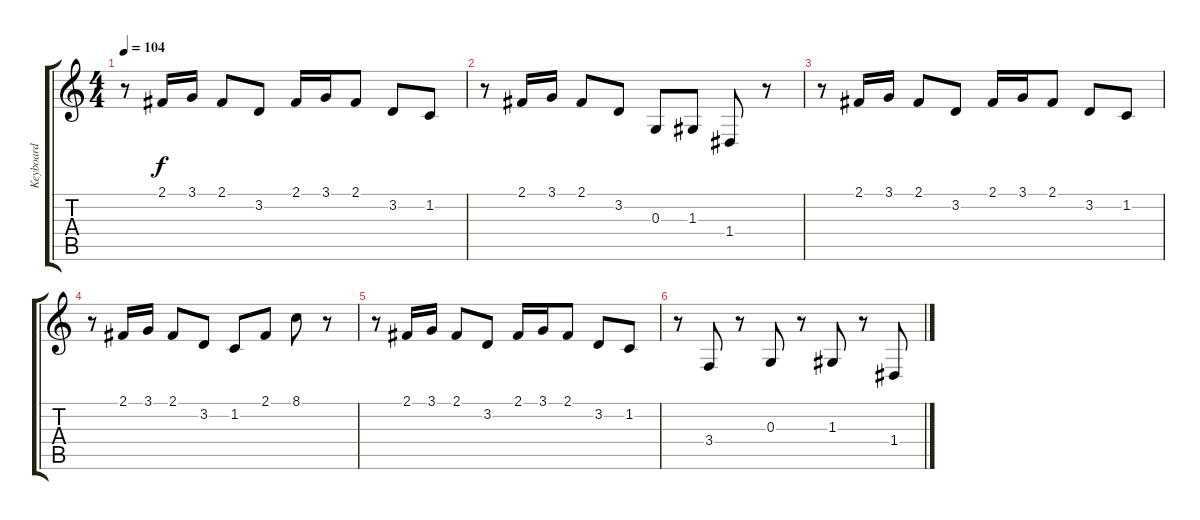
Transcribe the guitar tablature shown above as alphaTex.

\track ("Keyboard" "Keyboard") {instrument choiraahs}
\staff {score tabs}
\tuning (E4 B3 G3 D3 A2 D2) {hide}
\ts (4 4)
\tempo 104
\clef g2
\ks c
r.8{dy f} 2.1.16 3.1.16 2.1.8 3.2.8 2.1.16 3.1.16 2.1.8 3.2.8 1.2.8 |
r.8 2.1.16 3.1.16 2.1.8 3.2.8 0.3.8 1.3.8 1.4.8 r.8 |
r.8 2.1.16 3.1.16 2.1.8 3.2.8 2.1.16 3.1.16 2.1.8 3.2.8 1.2.8 |
r.8 2.1.16 3.1.16 2.1.8 3.2.8 1.2.8 2.1.8 8.1.8 r.8 |
r.8 2.1.16 3.1.16 2.1.8 3.2.8 2.1.16 3.1.16 2.1.8 3.2.8 1.2.8 |
r.8 3.4.8 r.8 0.3.8 r.8 1.3.8 r.8 1.4.8
